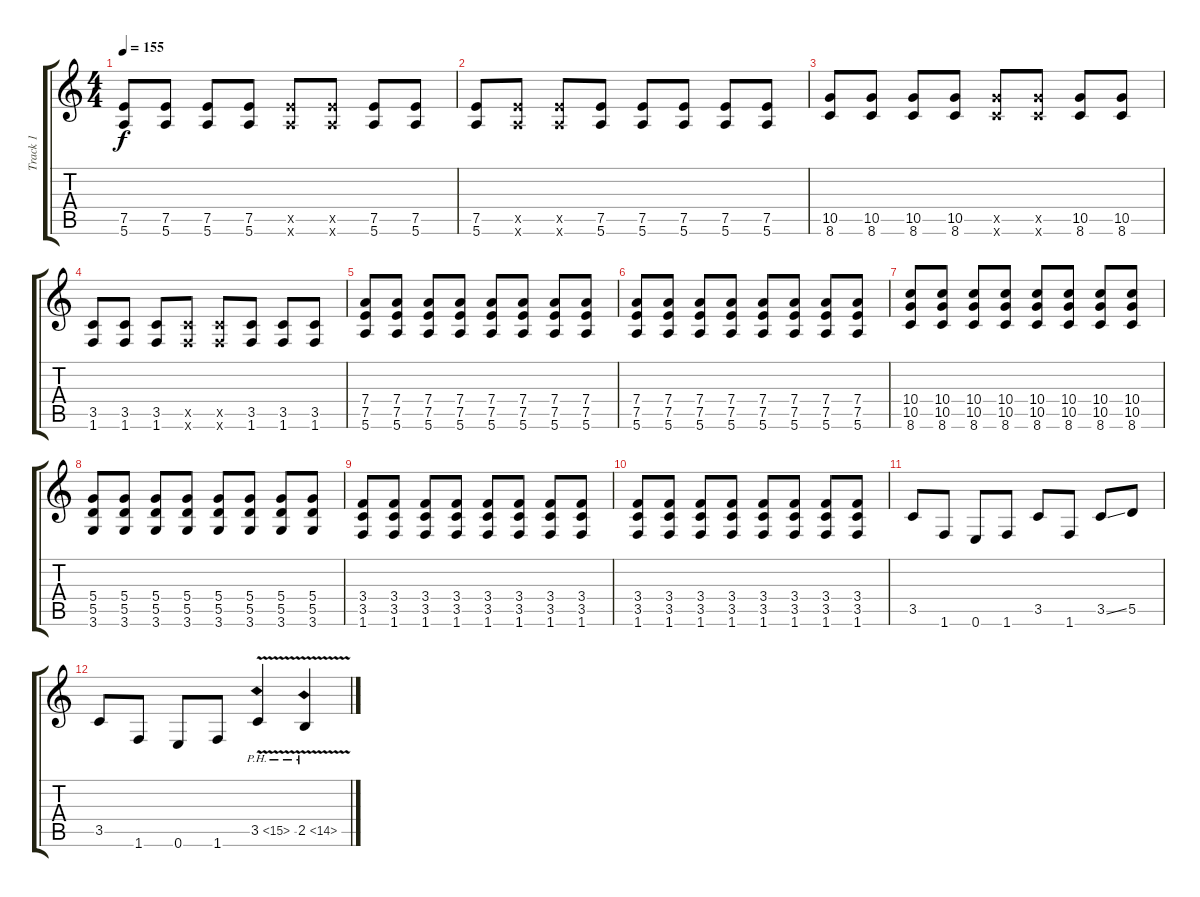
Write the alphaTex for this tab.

\track ("Track 1" "Track 1") {instrument overdrivenguitar}
\staff {score tabs}
\tuning (E4 B3 G3 D3 A2 E2) {hide}
\ts (4 4)
\tempo 155
\clef g2
\ks c
(7.5 5.6).8{dy f} (7.5 5.6).8 (7.5 5.6).8 (7.5 5.6).8 (7.5{x} 5.6{x}).8 (7.5{x} 5.6{x}).8 (7.5 5.6).8 (7.5 5.6).8 |
(7.5 5.6).8 (7.5{x} 5.6{x}).8 (7.5{x} 5.6{x}).8 (7.5 5.6).8 (7.5 5.6).8 (7.5 5.6).8 (7.5 5.6).8 (7.5 5.6).8 |
(10.5 8.6).8 (10.5 8.6).8 (10.5 8.6).8 (10.5 8.6).8 (10.5{x} 8.6{x}).8 (10.5{x} 8.6{x}).8 (10.5 8.6).8 (10.5 8.6).8 |
(3.5 1.6).8 (3.5 1.6).8 (3.5 1.6).8 (3.5{x} 1.6{x}).8 (3.5{x} 1.6{x}).8 (3.5 1.6).8 (3.5 1.6).8 (3.5 1.6).8 |
(7.4 7.5 5.6).8 (7.4 7.5 5.6).8 (7.4 7.5 5.6).8 (7.4 7.5 5.6).8 (7.4 7.5 5.6).8 (7.4 7.5 5.6).8 (7.4 7.5 5.6).8 (7.4 7.5 5.6).8 |
(7.4 7.5 5.6).8 (7.4 7.5 5.6).8 (7.4 7.5 5.6).8 (7.4 7.5 5.6).8 (7.4 7.5 5.6).8 (7.4 7.5 5.6).8 (7.4 7.5 5.6).8 (7.4 7.5 5.6).8 |
(10.4 10.5 8.6).8 (10.4 10.5 8.6).8 (10.4 10.5 8.6).8 (10.4 10.5 8.6).8 (10.4 10.5 8.6).8 (10.4 10.5 8.6).8 (10.4 10.5 8.6).8 (10.4 10.5 8.6).8 |
(5.4 5.5 3.6).8 (5.4 5.5 3.6).8 (5.4 5.5 3.6).8 (5.4 5.5 3.6).8 (5.4 5.5 3.6).8 (5.4 5.5 3.6).8 (5.4 5.5 3.6).8 (5.4 5.5 3.6).8 |
(3.4 3.5 1.6).8 (3.4 3.5 1.6).8 (3.4 3.5 1.6).8 (3.4 3.5 1.6).8 (3.4 3.5 1.6).8 (3.4 3.5 1.6).8 (3.4 3.5 1.6).8 (3.4 3.5 1.6).8 |
(3.4 3.5 1.6).8 (3.4 3.5 1.6).8 (3.4 3.5 1.6).8 (3.4 3.5 1.6).8 (3.4 3.5 1.6).8 (3.4 3.5 1.6).8 (3.4 3.5 1.6).8 (3.4 3.5 1.6).8 |
3.5.8 1.6.8 0.6.8 1.6.8 3.5.8 1.6.8 3.5{ss}.8 5.5.8 |
3.5.8 1.6.8 0.6.8 1.6.8 3.5{ph 12 v}.4 2.5{ph 12 v}.4
